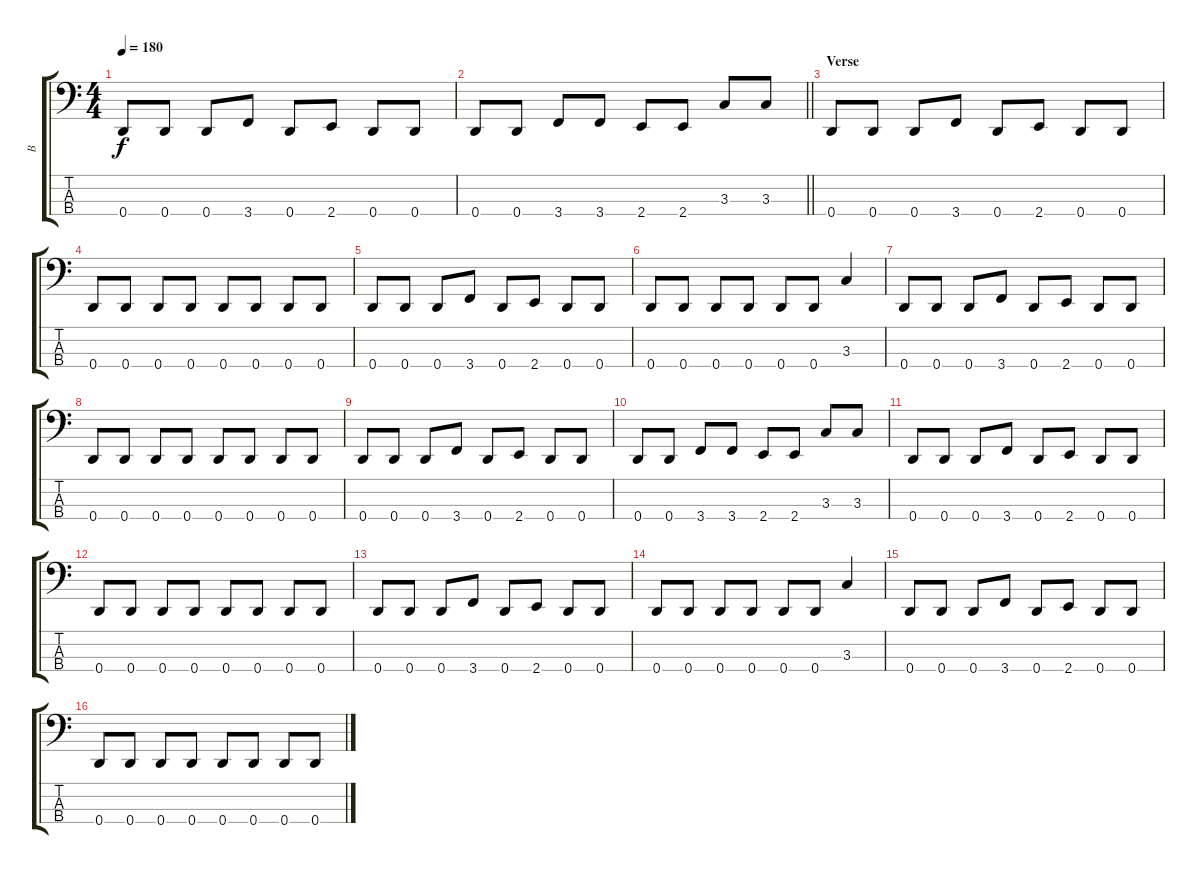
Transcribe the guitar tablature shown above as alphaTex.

\track ("B" "B") {instrument electricbassfinger}
\staff {score tabs}
\tuning (G2 D2 A1 D1) {hide}
\ts (4 4)
\tempo 180
\clef f4
\ks c
0.4.8{dy f} 0.4.8 0.4.8 3.4.8 0.4.8 2.4.8 0.4.8 0.4.8 |
\barLineRight lightlight
0.4.8 0.4.8 3.4.8 3.4.8 2.4.8 2.4.8 3.3.8 3.3.8 |
\section ("" "Verse")
0.4.8 0.4.8 0.4.8 3.4.8 0.4.8 2.4.8 0.4.8 0.4.8 |
0.4.8 0.4.8 0.4.8 0.4.8 0.4.8 0.4.8 0.4.8 0.4.8 |
0.4.8 0.4.8 0.4.8 3.4.8 0.4.8 2.4.8 0.4.8 0.4.8 |
0.4.8 0.4.8 0.4.8 0.4.8 0.4.8 0.4.8 3.3.4 |
0.4.8 0.4.8 0.4.8 3.4.8 0.4.8 2.4.8 0.4.8 0.4.8 |
0.4.8 0.4.8 0.4.8 0.4.8 0.4.8 0.4.8 0.4.8 0.4.8 |
0.4.8 0.4.8 0.4.8 3.4.8 0.4.8 2.4.8 0.4.8 0.4.8 |
0.4.8 0.4.8 3.4.8 3.4.8 2.4.8 2.4.8 3.3.8 3.3.8 |
0.4.8 0.4.8 0.4.8 3.4.8 0.4.8 2.4.8 0.4.8 0.4.8 |
0.4.8 0.4.8 0.4.8 0.4.8 0.4.8 0.4.8 0.4.8 0.4.8 |
0.4.8 0.4.8 0.4.8 3.4.8 0.4.8 2.4.8 0.4.8 0.4.8 |
0.4.8 0.4.8 0.4.8 0.4.8 0.4.8 0.4.8 3.3.4 |
0.4.8 0.4.8 0.4.8 3.4.8 0.4.8 2.4.8 0.4.8 0.4.8 |
0.4.8 0.4.8 0.4.8 0.4.8 0.4.8 0.4.8 0.4.8 0.4.8
